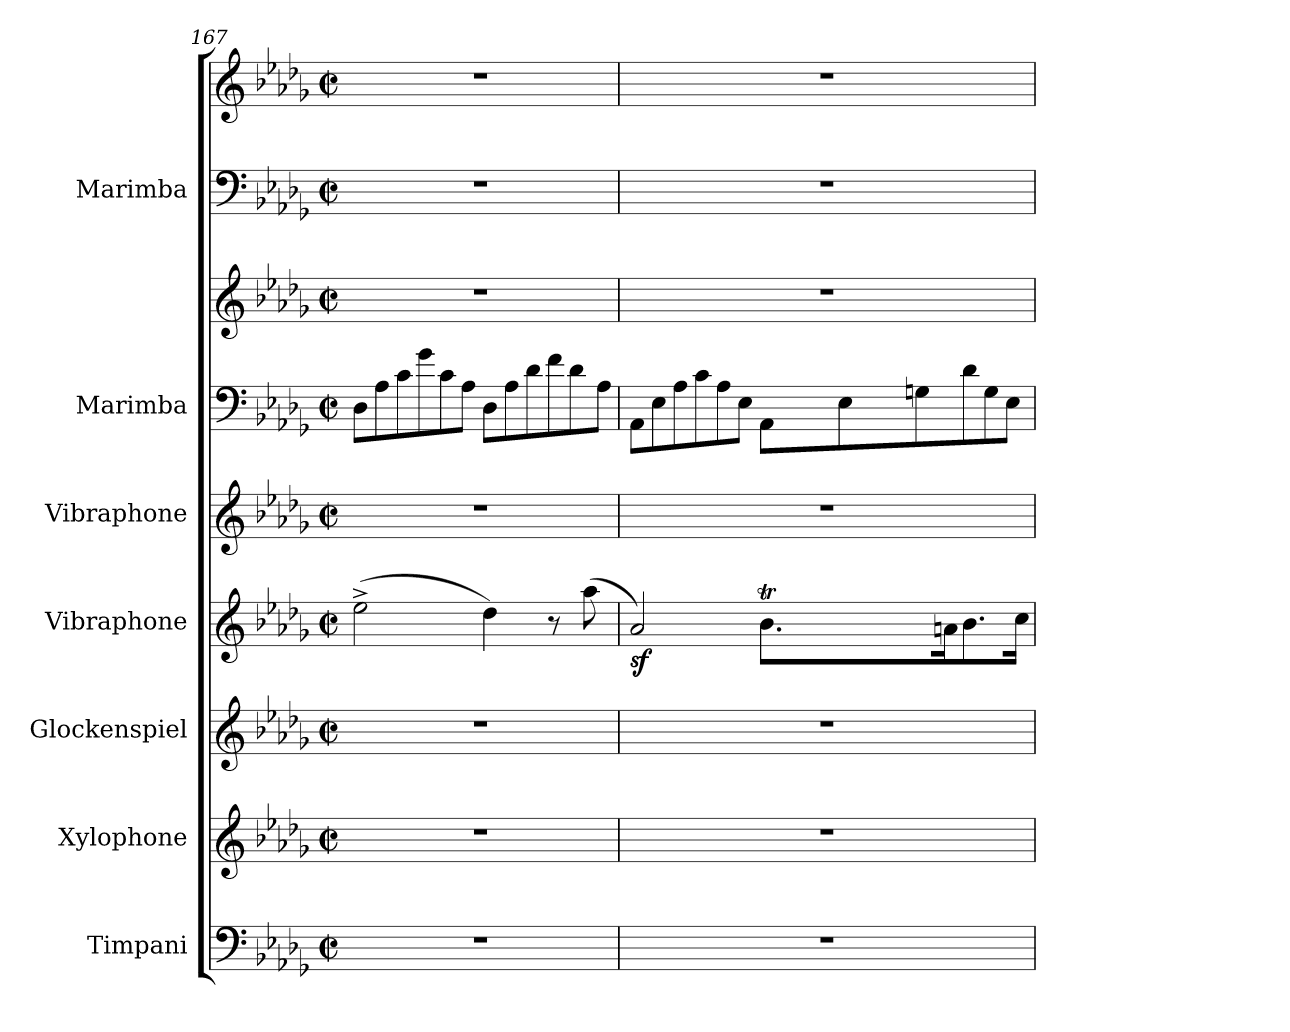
**kern	**kern	**kern	**kern	**dynam	**kern	**kern	**kern	**kern	**kern
*part7	*part6	*part5	*part4	*part4	*part3	*part2	*part2	*part1	*part1
*staff9	*staff8	*staff7	*staff6	*staff6	*staff5	*staff4	*staff3	*staff2	*staff1
*I"Timpani	*I"Xylophone	*I"Glockenspiel	*I"Vibraphone	*	*I"Vibraphone	*I"Marimba	*	*I"Marimba	*
*I'Timp.	*I'Xyl.	*I'Glk.	*I'Vib.	*	*I'Vib.	*I'Mrm.	*	*I'Mrm.	*
*clefF4	*clefG2	*clefG2	*clefG2	*	*clefG2	*clefF4	*clefG2	*clefF4	*clefG2
*	*ITrd-7c-12	*ITrd-14c-24	*	*	*	*	*	*	*
*k[b-e-a-d-g-]	*k[b-e-a-d-g-]	*k[b-e-a-d-g-]	*k[b-e-a-d-g-]	*	*k[b-e-a-d-g-]	*k[b-e-a-d-g-]	*k[b-e-a-d-g-]	*k[b-e-a-d-g-]	*k[b-e-a-d-g-]
*M2/2	*M2/2	*M2/2	*M2/2	*	*M2/2	*M2/2	*M2/2	*M2/2	*M2/2
*met(c|)	*met(c|)	*met(c|)	*met(c|)	*	*met(c|)	*met(c|)	*met(c|)	*met(c|)	*met(c|)
*	*	*	*	*	*	*Xtuplet	*	*	*
=167	=167	=167	=167	=167	=167	=167	=167	=167	=167
1r	1r	1r	(2ee-^\	.	1r	12D-\L	1r	1r	1r
.	.	.	.	.	.	12A-\	.	.	.
.	.	.	.	.	.	12c\	.	.	.
.	.	.	.	.	.	12g-\	.	.	.
.	.	.	.	.	.	12c\	.	.	.
.	.	.	.	.	.	12A-\J	.	.	.
.	.	.	4dd-\)	.	.	12D-\L	.	.	.
.	.	.	.	.	.	12A-\	.	.	.
.	.	.	.	.	.	12d-\	.	.	.
.	.	.	8r	.	.	12f\	.	.	.
.	.	.	.	.	.	12d-\	.	.	.
.	.	.	(8aa-\	.	.	.	.	.	.
.	.	.	.	.	.	12A-\J	.	.	.
!!LO:PB:g=z
=168	=168	=168	=168	=168	=168	=168	=168	=168	=168
*	*	*	*^	*	*	*	*	*	*
!	!	!	!	!	!LO:DY:b	!	!	!	!	!
1r	1r	1r	2a-/)	48%25ryy	sf	1r	12AA-\L	1r	1r	1r
.	.	.	.	.	.	.	12E-\	.	.	.
.	.	.	.	.	.	.	12A-\	.	.	.
.	.	.	.	.	.	.	12c\	.	.	.
.	.	.	.	.	.	.	12A-\	.	.	.
.	.	.	.	.	.	.	12E-\J	.	.	.
.	.	.	8.b-T\L	.	.	.	12AA-\L	.	.	.
*	*	*	*	*Xtuplet	*	*	*	*	*	*
.	.	.	.	48ccyy	.	.	.	.	.	.
.	.	.	.	48b-yy	.	.	.	.	.	.
.	.	.	.	48ccyy	.	.	.	.	.	.
.	.	.	.	48b-yy	.	.	12E-\	.	.	.
.	.	.	.	48ccyy	.	.	.	.	.	.
.	.	.	.	48b-yy	.	.	.	.	.	.
.	.	.	.	48ccyy	.	.	.	.	.	.
.	.	.	.	48b-yy	.	.	12Gn\	.	.	.
.	.	.	16an\K	4ryy	.	.	.	.	.	.
.	.	.	8.b-\	.	.	.	12d-\	.	.	.
.	.	.	.	.	.	.	12G\	.	.	.
.	.	.	.	.	.	.	12E-\J	.	.	.
.	.	.	16cc\Jk	16ryy	.	.	.	.	.	.
*	*	*	*v	*v	*	*	*	*	*	*
=	=	=	=	=	=	=	=	=	=
*-	*-	*-	*-	*-	*-	*-	*-	*-	*-
